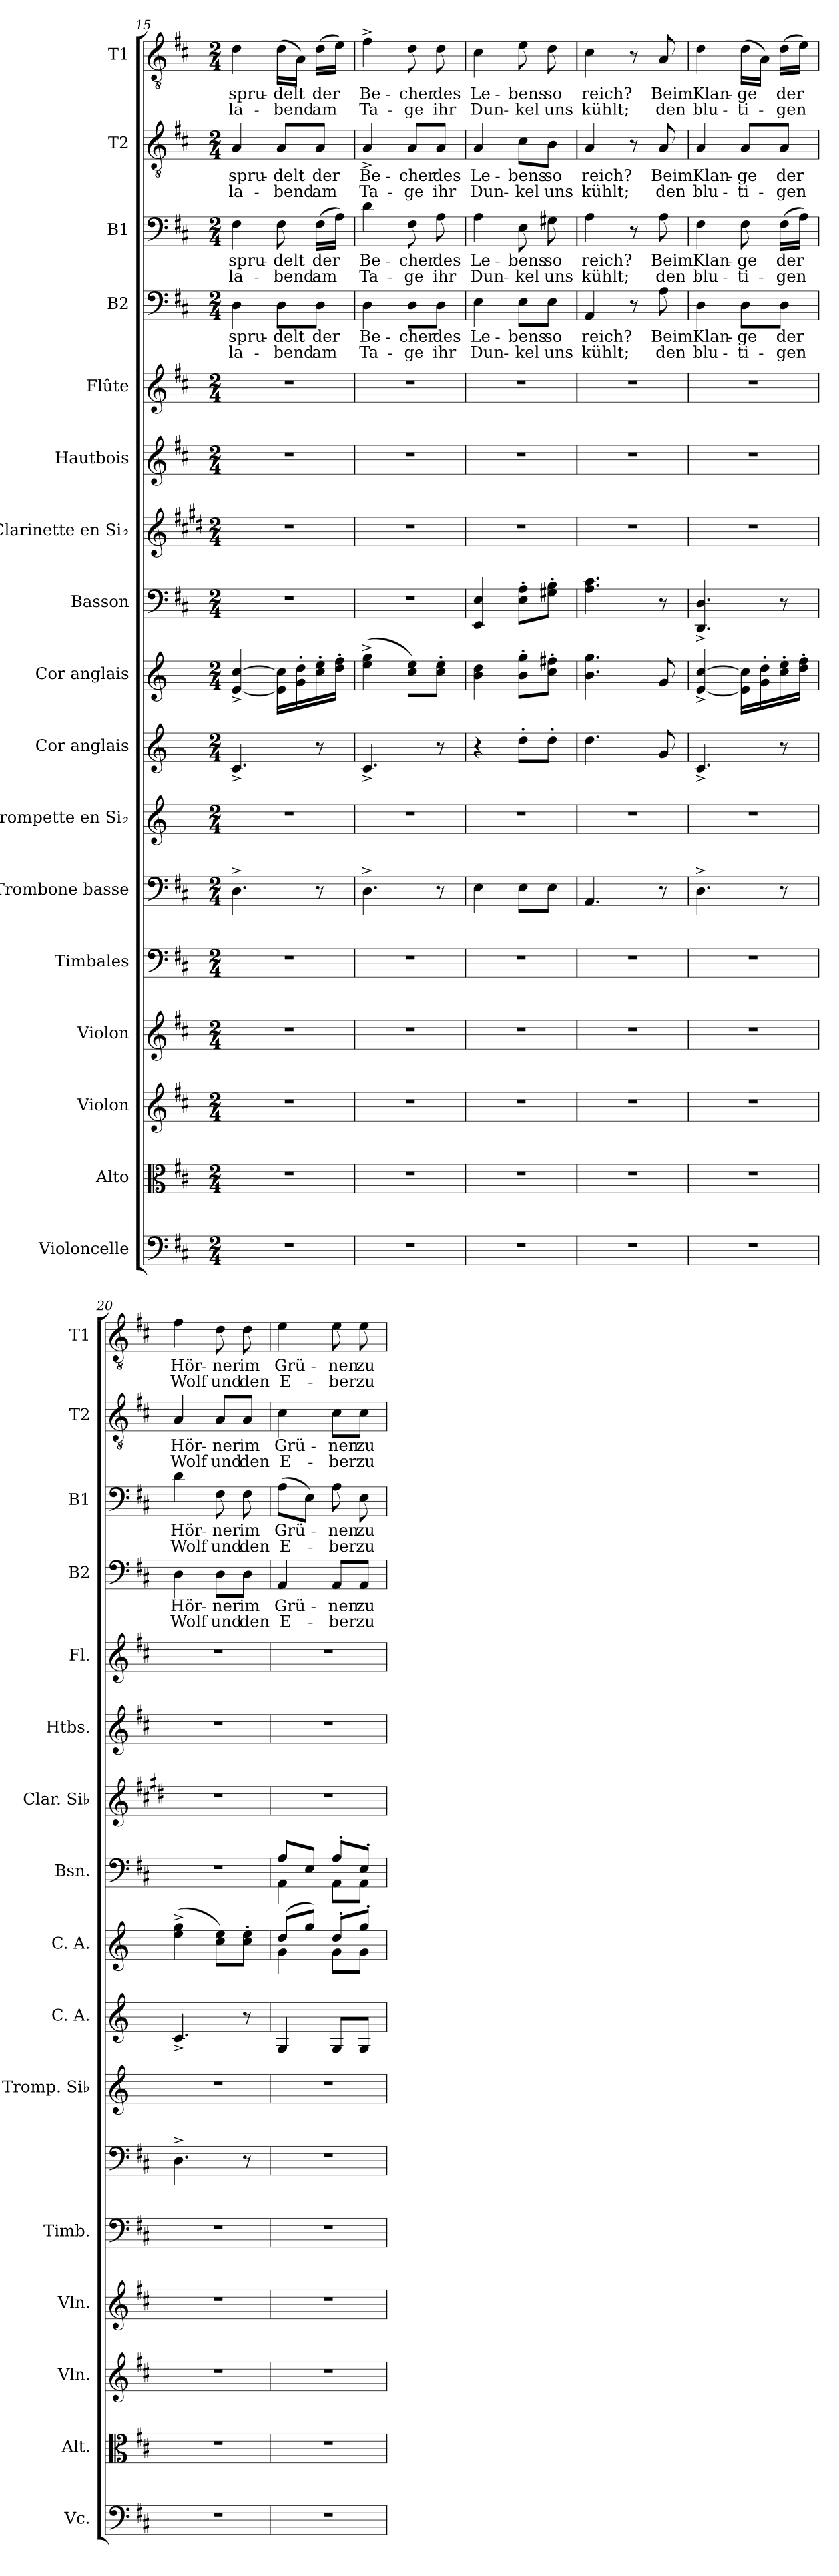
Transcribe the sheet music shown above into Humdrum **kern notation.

**kern	**kern	**kern	**kern	**kern	**kern	**kern	**kern	**kern	**kern	**kern	**kern	**kern	**kern	**text	**text	**kern	**text	**text	**kern	**text	**text	**kern	**text	**text
*part17	*part16	*part15	*part14	*part13	*part12	*part11	*part10	*part9	*part8	*part7	*part6	*part5	*part4	*part4	*part4	*part3	*part3	*part3	*part2	*part2	*part2	*part1	*part1	*part1
*staff17	*staff16	*staff15	*staff14	*staff13	*staff12	*staff11	*staff10	*staff9	*staff8	*staff7	*staff6	*staff5	*staff4	*staff4	*staff4	*staff3	*staff3	*staff3	*staff2	*staff2	*staff2	*staff1	*staff1	*staff1
*I"Violoncelle	*I"Alto	*I"Violon	*I"Violon	*I"Timbales	*I"Trombone basse	*I"Trompette en Si♭	*I"Cor anglais	*I"Cor anglais	*I"Basson	*I"Clarinette en Si♭	*I"Hautbois	*I"Flûte	*I"B2	*	*	*I"B1	*	*	*I"T2	*	*	*I"T1	*	*
*I'Vc.	*I'Alt.	*I'Vln.	*I'Vln.	*I'Timb.	*	*I'Tromp. Si♭	*I'C. A.	*I'C. A.	*I'Bsn.	*I'Clar. Si♭	*I'Htbs.	*I'Fl.	*I'B2	*	*	*I'B1	*	*	*I'T2	*	*	*I'T1	*	*
*clefF4	*clefC3	*clefG2	*clefG2	*clefF4	*clefF4	*clefG2	*clefG2	*clefG2	*clefF4	*clefG2	*clefG2	*clefG2	*clefF4	*	*	*clefF4	*	*	*clefGv2	*	*	*clefGv2	*	*
*	*	*	*	*	*	*ITrd6c10	*ITrd6c10	*ITrd6c10	*	*ITrd1c2	*	*	*	*	*	*	*	*	*	*	*	*	*	*
*k[f#c#]	*k[f#c#]	*k[f#c#]	*k[f#c#]	*k[f#c#]	*k[f#c#]	*k[f#c#]	*k[f#c#]	*k[f#c#]	*k[f#c#]	*k[f#c#]	*k[f#c#]	*k[f#c#]	*k[f#c#]	*	*	*k[f#c#]	*	*	*k[f#c#]	*	*	*k[f#c#]	*	*
*M2/4	*M2/4	*M2/4	*M2/4	*M2/4	*M2/4	*M2/4	*M2/4	*M2/4	*M2/4	*M2/4	*M2/4	*M2/4	*M2/4	*	*	*M2/4	*	*	*M2/4	*	*	*M2/4	*	*
=15	=15	=15	=15	=15	=15	=15	=15	=15	=15	=15	=15	=15	=15	=15	=15	=15	=15	=15	=15	=15	=15	=15	=15	=15
!	!	!	!	!	!	!	!	!	!	!	!	!	!	!LO:LY:b	!LO:LY:b	!	!LO:LY:b	!LO:LY:b	!	!LO:LY:b	!LO:LY:b	!	!LO:LY:b	!LO:LY:b
2r	2r	2r	2r	2r	4.D^\	2r	4.D^/	[4F#/^ [4d/^	2r	2r	2r	2r	4D\	spru-	la-	4F#\	spru-	la-	4A/	spru-	la-	4d\	spru-	la-
!	!	!	!	!	!	!	!	!	!	!	!	!	!	!LO:LY:b	!LO:LY:b	!	!LO:LY:b	!LO:LY:b	!	!LO:LY:b	!LO:LY:b	!	!LO:LY:b	!LO:LY:b
.	.	.	.	.	.	.	.	16F#\] 16d\]LL	.	.	.	.	8D\L	-delt	-bend	8F#\	-delt	-bend	8A/L	-delt	-bend	(16d\LL	-delt	-bend
.	.	.	.	.	.	.	.	16A\' 16e\'	.	.	.	.	.	.	.	.	.	.	.	.	.	16A\JJ)	.	.
!	!	!	!	!	!	!	!	!	!	!	!	!	!	!LO:LY:b	!LO:LY:b	!	!LO:LY:b	!LO:LY:b	!	!LO:LY:b	!LO:LY:b	!	!LO:LY:b	!LO:LY:b
.	.	.	.	.	8r	.	8r	16d\' 16f#\'	.	.	.	.	8D\J	der	am	(16F#\LL	der	am	8A/J	der	am	(16d\LL	der	am
.	.	.	.	.	.	.	.	16e\' 16g\'JJ	.	.	.	.	.	.	.	16A\JJ)	.	.	.	.	.	16e\JJ)	.	.
=16	=16	=16	=16	=16	=16	=16	=16	=16	=16	=16	=16	=16	=16	=16	=16	=16	=16	=16	=16	=16	=16	=16	=16	=16
!	!	!	!	!	!	!	!	!	!	!	!	!	!	!LO:LY:b	!LO:LY:b	!	!LO:LY:b	!LO:LY:b	!	!LO:LY:b	!LO:LY:b	!	!LO:LY:b	!LO:LY:b
2r	2r	2r	2r	2r	4.D^\	2r	4.D^/	(4f#\^ 4a\^	2r	2r	2r	2r	4D\	Be-	Ta-	4d\	Be-	Ta-	4A^/	Be-	Ta-	4f#^\	Be-	Ta-
!	!	!	!	!	!	!	!	!	!	!	!	!	!	!LO:LY:b	!LO:LY:b	!	!LO:LY:b	!LO:LY:b	!	!LO:LY:b	!LO:LY:b	!	!LO:LY:b	!LO:LY:b
.	.	.	.	.	.	.	.	8d\ 8f#\L)	.	.	.	.	8D\L	-cher	-ge	8F#\	-cher	-ge	8A/L	-cher	-ge	8d\	-cher	-ge
!	!	!	!	!	!	!	!	!	!	!	!	!	!	!LO:LY:b	!LO:LY:b	!	!LO:LY:b	!LO:LY:b	!	!LO:LY:b	!LO:LY:b	!	!LO:LY:b	!LO:LY:b
.	.	.	.	.	8r	.	8r	8d\' 8f#\'J	.	.	.	.	8D\J	des	ihr	8A\	des	ihr	8A/J	des	ihr	8d\	des	ihr
!!LO:PB:g=z
=17	=17	=17	=17	=17	=17	=17	=17	=17	=17	=17	=17	=17	=17	=17	=17	=17	=17	=17	=17	=17	=17	=17	=17	=17
!	!	!	!	!	!	!	!	!	!	!	!	!	!	!LO:LY:b	!LO:LY:b	!	!LO:LY:b	!LO:LY:b	!	!LO:LY:b	!LO:LY:b	!	!LO:LY:b	!LO:LY:b
2r	2r	2r	2r	2r	4E\	2r	4r	4c#\ 4e\	4EE/ 4E/	2r	2r	2r	4E\	Le-	Dun-	4A\	Le-	Dun-	4A/	Le-	Dun-	4c#\	Le-	Dun-
!	!	!	!	!	!	!	!	!	!	!	!	!	!	!LO:LY:b	!LO:LY:b	!	!LO:LY:b	!LO:LY:b	!	!LO:LY:b	!LO:LY:b	!	!LO:LY:b	!LO:LY:b
.	.	.	.	.	8E\L	.	8e'\L	8c#\' 8a\'L	8E\' 8A\'L	.	.	.	8E\L	-bens	-kel	8E\	-bens	-kel	8c#\L	-bens	-kel	8e\	-bens	-kel
!	!	!	!	!	!	!	!	!	!	!	!	!	!	!LO:LY:b	!LO:LY:b	!	!LO:LY:b	!LO:LY:b	!	!LO:LY:b	!LO:LY:b	!	!LO:LY:b	!LO:LY:b
.	.	.	.	.	8E\J	.	8e'\J	8d\' 8g#X\'J	8G#X\' 8B\'J	.	.	.	8E\J	so	uns	8G#X\	so	uns	8B\J	so	uns	8d\	so	uns
=18	=18	=18	=18	=18	=18	=18	=18	=18	=18	=18	=18	=18	=18	=18	=18	=18	=18	=18	=18	=18	=18	=18	=18	=18
!	!	!	!	!	!	!	!	!	!	!	!	!	!	!LO:LY:b	!LO:LY:b	!	!LO:LY:b	!LO:LY:b	!	!LO:LY:b	!LO:LY:b	!	!LO:LY:b	!LO:LY:b
2r	2r	2r	2r	2r	4.AA/	2r	4.e\	4.c#\ 4.a\	4.A\ 4.c#\	2r	2r	2r	4AA/	reich?	kühlt;	4A\	reich?	kühlt;	4A/	reich?	kühlt;	4c#\	reich?	kühlt;
.	.	.	.	.	.	.	.	.	.	.	.	.	8r	.	.	8r	.	.	8r	.	.	8r	.	.
!	!	!	!	!	!	!	!	!	!	!	!	!	!	!LO:LY:b	!LO:LY:b	!	!LO:LY:b	!LO:LY:b	!	!LO:LY:b	!LO:LY:b	!	!LO:LY:b	!LO:LY:b
.	.	.	.	.	8r	.	8A/	8A/	8r	.	.	.	8A\	Beim	den	8A\	Beim	den	8A/	Beim	den	8A/	Beim	den
=19	=19	=19	=19	=19	=19	=19	=19	=19	=19	=19	=19	=19	=19	=19	=19	=19	=19	=19	=19	=19	=19	=19	=19	=19
!	!	!	!	!	!	!	!	!	!	!	!	!	!	!LO:LY:b	!LO:LY:b	!	!LO:LY:b	!LO:LY:b	!	!LO:LY:b	!LO:LY:b	!	!LO:LY:b	!LO:LY:b
2r	2r	2r	2r	2r	4.D^\	2r	4.D^/	[4F#/^ [4d/^	4.DD/^ 4.D/^	2r	2r	2r	4D\	Klan-	blu-	4F#\	Klan-	blu-	4A/	Klan-	blu-	4d\	Klan-	blu-
!	!	!	!	!	!	!	!	!	!	!	!	!	!	!LO:LY:b	!LO:LY:b	!	!LO:LY:b	!LO:LY:b	!	!LO:LY:b	!LO:LY:b	!	!LO:LY:b	!LO:LY:b
.	.	.	.	.	.	.	.	16F#\] 16d\]LL	.	.	.	.	8D\L	-ge	-ti-	8F#\	-ge	-ti-	8A/L	-ge	-ti-	(16d\LL	-ge	-ti-
.	.	.	.	.	.	.	.	16A\' 16e\'	.	.	.	.	.	.	.	.	.	.	.	.	.	16A\JJ)	.	.
!	!	!	!	!	!	!	!	!	!	!	!	!	!	!LO:LY:b	!LO:LY:b	!	!LO:LY:b	!LO:LY:b	!	!LO:LY:b	!LO:LY:b	!	!LO:LY:b	!LO:LY:b
.	.	.	.	.	8r	.	8r	16d\' 16f#\'	8r	.	.	.	8D\J	der	-gen	(16F#\LL	der	-gen	8A/J	der	-gen	(16d\LL	der	-gen
.	.	.	.	.	.	.	.	16e\' 16g\'JJ	.	.	.	.	.	.	.	16A\JJ)	.	.	.	.	.	16e\JJ)	.	.
=20	=20	=20	=20	=20	=20	=20	=20	=20	=20	=20	=20	=20	=20	=20	=20	=20	=20	=20	=20	=20	=20	=20	=20	=20
!	!	!	!	!	!	!	!	!	!	!	!	!	!	!LO:LY:b	!LO:LY:b	!	!LO:LY:b	!LO:LY:b	!	!LO:LY:b	!LO:LY:b	!	!LO:LY:b	!LO:LY:b
2r	2r	2r	2r	2r	4.D^\	2r	4.D^/	(4f#\^ 4a\^	2r	2r	2r	2r	4D\	Hör-	Wolf	4d\	Hör-	Wolf	4A/	Hör-	Wolf	4f#\	Hör-	Wolf
!	!	!	!	!	!	!	!	!	!	!	!	!	!	!LO:LY:b	!LO:LY:b	!	!LO:LY:b	!LO:LY:b	!	!LO:LY:b	!LO:LY:b	!	!LO:LY:b	!LO:LY:b
.	.	.	.	.	.	.	.	8d\ 8f#\L)	.	.	.	.	8D\L	-ner	und	8F#\	-ner	und	8A/L	-ner	und	8d\	-ner	und
!	!	!	!	!	!	!	!	!	!	!	!	!	!	!LO:LY:b	!LO:LY:b	!	!LO:LY:b	!LO:LY:b	!	!LO:LY:b	!LO:LY:b	!	!LO:LY:b	!LO:LY:b
.	.	.	.	.	8r	.	8r	8d\' 8f#\'J	.	.	.	.	8D\J	im	den	8F#\	im	den	8A/J	im	den	8d\	im	den
=21	=21	=21	=21	=21	=21	=21	=21	=21	=21	=21	=21	=21	=21	=21	=21	=21	=21	=21	=21	=21	=21	=21	=21	=21
*	*	*	*	*	*	*	*	*^	*^	*	*	*	*	*	*	*	*	*	*	*	*	*	*	*
!	!	!	!	!	!	!	!	!	!	!	!	!	!	!	!	!LO:LY:b	!LO:LY:b	!	!LO:LY:b	!LO:LY:b	!	!LO:LY:b	!LO:LY:b	!	!LO:LY:b	!LO:LY:b
2r	2r	2r	2r	2r	2r	2r	4AA/	(8e/L	4A\	8A/L	4AA\	2r	2r	2r	4AA/	Grü-	E-	(8A\L	Grü-	E-	4c#\	Grü-	E-	4e\	Grü-	E-
.	.	.	.	.	.	.	.	8a/J)	.	8E/J	.	.	.	.	.	.	.	8E\J)	.	.	.	.	.	.	.	.
!	!	!	!	!	!	!	!	!	!	!	!	!	!	!	!	!LO:LY:b	!LO:LY:b	!	!LO:LY:b	!LO:LY:b	!	!LO:LY:b	!LO:LY:b	!	!LO:LY:b	!LO:LY:b
.	.	.	.	.	.	.	8AA/L	8e'/L	8A\L	8A'/L	8AA\L	.	.	.	8AA/L	-nen	-ber	8A\	-nen	-ber	8c#\L	-nen	-ber	8e\	-nen	-ber
!	!	!	!	!	!	!	!	!	!	!	!	!	!	!	!	!LO:LY:b	!LO:LY:b	!	!LO:LY:b	!LO:LY:b	!	!LO:LY:b	!LO:LY:b	!	!LO:LY:b	!LO:LY:b
.	.	.	.	.	.	.	8AA/J	8a'/J	8A\J	8E'/J	8AA\J	.	.	.	8AA/J	zu	zu	8E\	zu	zu	8c#\J	zu	zu	8e\	zu	zu
*	*	*	*	*	*	*	*	*v	*v	*	*	*	*	*	*	*	*	*	*	*	*	*	*	*	*	*
*	*	*	*	*	*	*	*	*	*v	*v	*	*	*	*	*	*	*	*	*	*	*	*	*	*	*
=	=	=	=	=	=	=	=	=	=	=	=	=	=	=	=	=	=	=	=	=	=	=	=	=
*-	*-	*-	*-	*-	*-	*-	*-	*-	*-	*-	*-	*-	*-	*-	*-	*-	*-	*-	*-	*-	*-	*-	*-	*-
